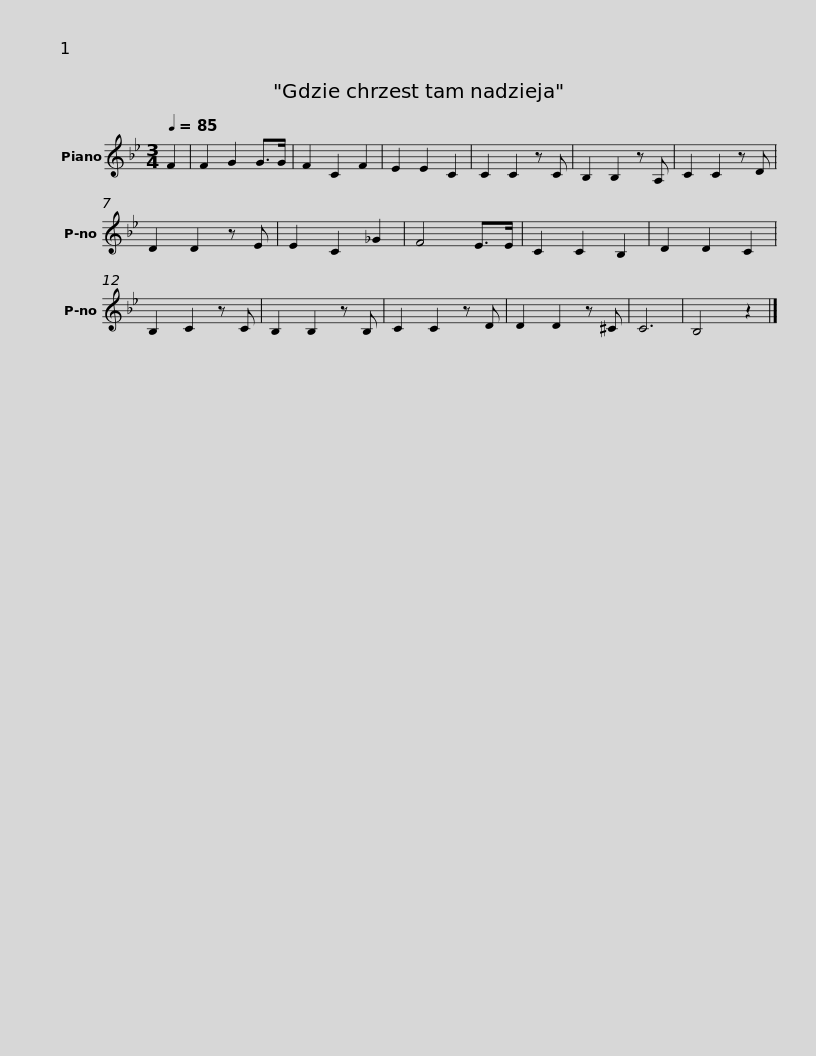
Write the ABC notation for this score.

X:1
L:1/8
Q:1/4=85
M:3/4
I:linebreak $
K:Bb
V:1 treble
V:1
 F2 | F2 G2 G>G | F2 C2 F2 | E2 E2 C2 | C2 C2 z C | %5
 B,2 B,2 z A, | C2 C2 z D | D2 D2 z E | E2 C2 _G2 | F4 E>E |$ %10
 C2 C2 B,2 | D2 D2 C2 | B,2 C2 z C | B,2 B,2 z B, | C2 C2 z D | %15
 D2 D2 z ^C | C6 | B,4 z2 |] %18
